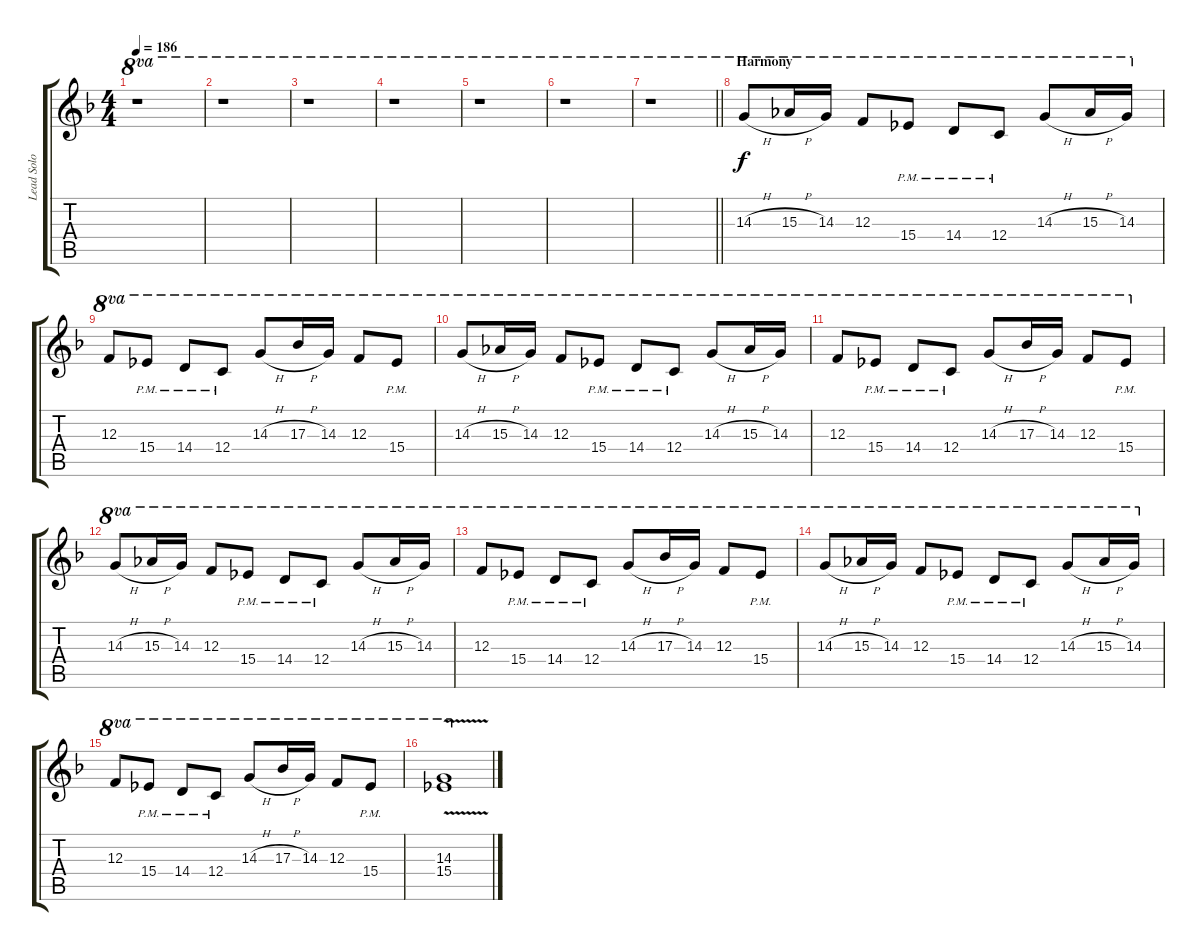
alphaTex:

\track ("Lead Solo" "Lead Solo") {instrument overdrivenguitar}
\staff {score tabs}
\tuning (D4 A3 F3 C3 G2 C2) {hide}
\ts (4 4)
\tempo 186
\clef g2
\ks f
r.1{ot 8va dy f} |
r.1{ot 8va} |
r.1{ot 8va} |
r.1{ot 8va} |
r.1{ot 8va} |
r.1{ot 8va} |
\barLineRight lightlight
r.1{ot 8va} |
\section ("" "Harmony")
14.3{h}.8{ot 8va} 15.3{h}.16{ot 8va} 14.3.16{ot 8va} 12.3.8{ot 8va} 15.4{pm}.8{ot 8va} 14.4{pm}.8{ot 8va} 12.4{pm}.8{ot 8va} 14.3{h}.8{ot 8va} 15.3{h}.16{ot 8va} 14.3.16{ot 8va} |
12.3.8{ot 8va} 15.4{pm}.8{ot 8va} 14.4{pm}.8{ot 8va} 12.4{pm}.8{ot 8va} 14.3{h}.8{ot 8va} 17.3{h}.16{ot 8va} 14.3.16{ot 8va} 12.3.8{ot 8va} 15.4{pm}.8{ot 8va} |
14.3{h}.8{ot 8va} 15.3{h}.16{ot 8va} 14.3.16{ot 8va} 12.3.8{ot 8va} 15.4{pm}.8{ot 8va} 14.4{pm}.8{ot 8va} 12.4{pm}.8{ot 8va} 14.3{h}.8{ot 8va} 15.3{h}.16{ot 8va} 14.3.16{ot 8va} |
12.3.8{ot 8va} 15.4{pm}.8{ot 8va} 14.4{pm}.8{ot 8va} 12.4{pm}.8{ot 8va} 14.3{h}.8{ot 8va} 17.3{h}.16{ot 8va} 14.3.16{ot 8va} 12.3.8{ot 8va} 15.4{pm}.8{ot 8va} |
14.3{h}.8{ot 8va} 15.3{h}.16{ot 8va} 14.3.16{ot 8va} 12.3.8{ot 8va} 15.4{pm}.8{ot 8va} 14.4{pm}.8{ot 8va} 12.4{pm}.8{ot 8va} 14.3{h}.8{ot 8va} 15.3{h}.16{ot 8va} 14.3.16{ot 8va} |
12.3.8{ot 8va} 15.4{pm}.8{ot 8va} 14.4{pm}.8{ot 8va} 12.4{pm}.8{ot 8va} 14.3{h}.8{ot 8va} 17.3{h}.16{ot 8va} 14.3.16{ot 8va} 12.3.8{ot 8va} 15.4{pm}.8{ot 8va} |
14.3{h}.8{ot 8va} 15.3{h}.16{ot 8va} 14.3.16{ot 8va} 12.3.8{ot 8va} 15.4{pm}.8{ot 8va} 14.4{pm}.8{ot 8va} 12.4{pm}.8{ot 8va} 14.3{h}.8{ot 8va} 15.3{h}.16{ot 8va} 14.3.16{ot 8va} |
12.3.8{ot 8va} 15.4{pm}.8{ot 8va} 14.4{pm}.8{ot 8va} 12.4{pm}.8{ot 8va} 14.3{h}.8{ot 8va} 17.3{h}.16{ot 8va} 14.3.16{ot 8va} 12.3.8{ot 8va} 15.4{pm}.8{ot 8va} |
(14.3{v} 15.4{v}).1{ot 8va}
